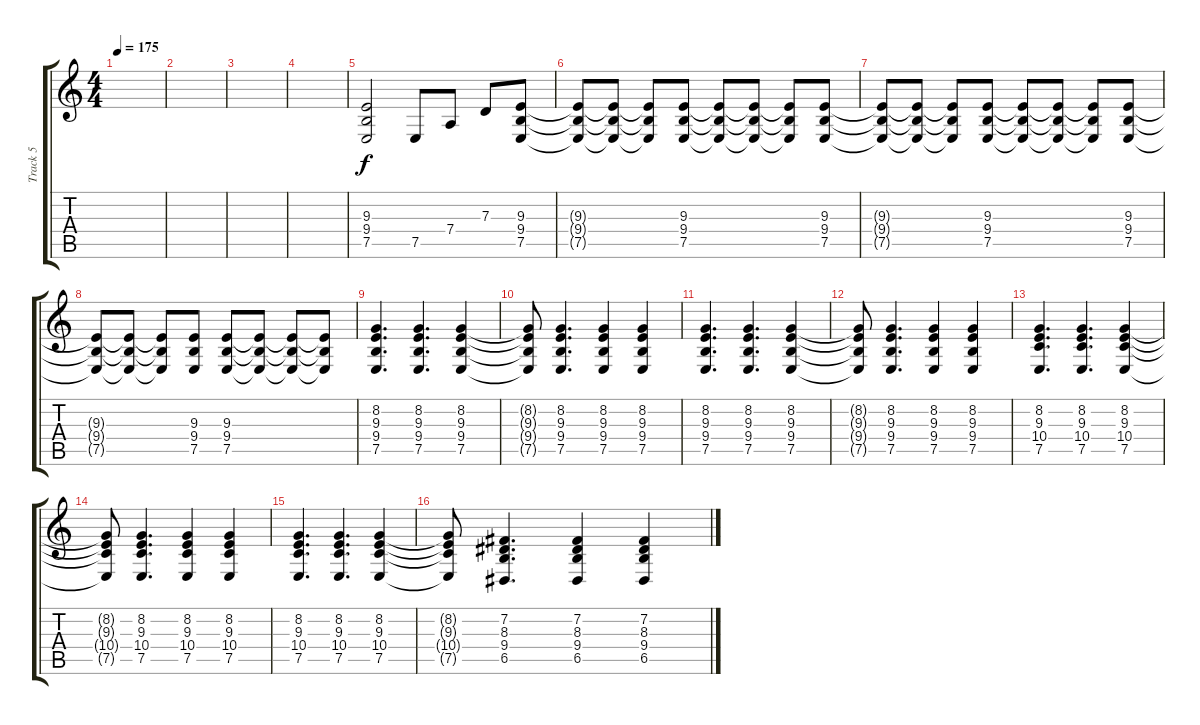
\track ("Track 5" "Track 5") {instrument electricgrandpiano}
\staff {score tabs}
\tuning (E4 B3 G3 D3 A2 E2) {hide}
\ts (4 4)
\tempo 175
\clef g2
\ks c
|
|
|
|
(9.3 9.4 7.5).2 7.5.8 7.4.8 7.3.8 (9.3 9.4 7.5).8 |
(9.3{t} 9.4{t} 7.5{t}).8 (9.3{t} 9.4{t} 7.5{t}).8 (9.3{t} 9.4{t} 7.5{t}).8 (9.3 9.4 7.5).8 (9.3{t} 9.4{t} 7.5{t}).8 (9.3{t} 9.4{t} 7.5{t}).8 (9.3{t} 9.4{t} 7.5{t}).8 (9.3 9.4 7.5).8 |
(9.3{t} 9.4{t} 7.5{t}).8 (9.3{t} 9.4{t} 7.5{t}).8 (9.3{t} 9.4{t} 7.5{t}).8 (9.3 9.4 7.5).8 (9.3{t} 9.4{t} 7.5{t}).8 (9.3{t} 9.4{t} 7.5{t}).8 (9.3{t} 9.4{t} 7.5{t}).8 (9.3 9.4 7.5).8 |
(9.3{t} 9.4{t} 7.5{t}).8 (9.3{t} 9.4{t} 7.5{t}).8 (9.3{t} 9.4{t} 7.5{t}).8 (9.3 9.4 7.5).8 (9.3 9.4 7.5).8 (9.3{t} 9.4{t} 7.5{t}).8 (9.3{t} 9.4{t} 7.5{t}).8 (9.3{t} 9.4{t} 7.5{t}).8 |
(8.2 9.3 9.4 7.5).4{d} (8.2 9.3 9.4 7.5).4{d} (8.2 9.3 9.4 7.5).4 |
(8.2{t} 9.3{t} 9.4{t} 7.5{t}).8 (8.2 9.3 9.4 7.5).4{d} (8.2 9.3 9.4 7.5).4 (8.2 9.3 9.4 7.5).4 |
(8.2 9.3 9.4 7.5).4{d} (8.2 9.3 9.4 7.5).4{d} (8.2 9.3 9.4 7.5).4 |
(8.2{t} 9.3{t} 9.4{t} 7.5{t}).8 (8.2 9.3 9.4 7.5).4{d} (8.2 9.3 9.4 7.5).4 (8.2 9.3 9.4 7.5).4 |
(8.2 9.3 10.4 7.5).4{d} (8.2 9.3 10.4 7.5).4{d} (8.2 9.3 10.4 7.5).4 |
(8.2{t} 9.3{t} 10.4{t} 7.5{t}).8 (8.2 9.3 10.4 7.5).4{d} (8.2 9.3 10.4 7.5).4 (8.2 9.3 10.4 7.5).4 |
(8.2 9.3 10.4 7.5).4{d} (8.2 9.3 10.4 7.5).4{d} (8.2 9.3 10.4 7.5).4 |
(8.2{t} 9.3{t} 10.4{t} 7.5{t}).8 (7.2 8.3 9.4 6.5).4{d} (7.2 8.3 9.4 6.5).4 (7.2 8.3 9.4 6.5).4
